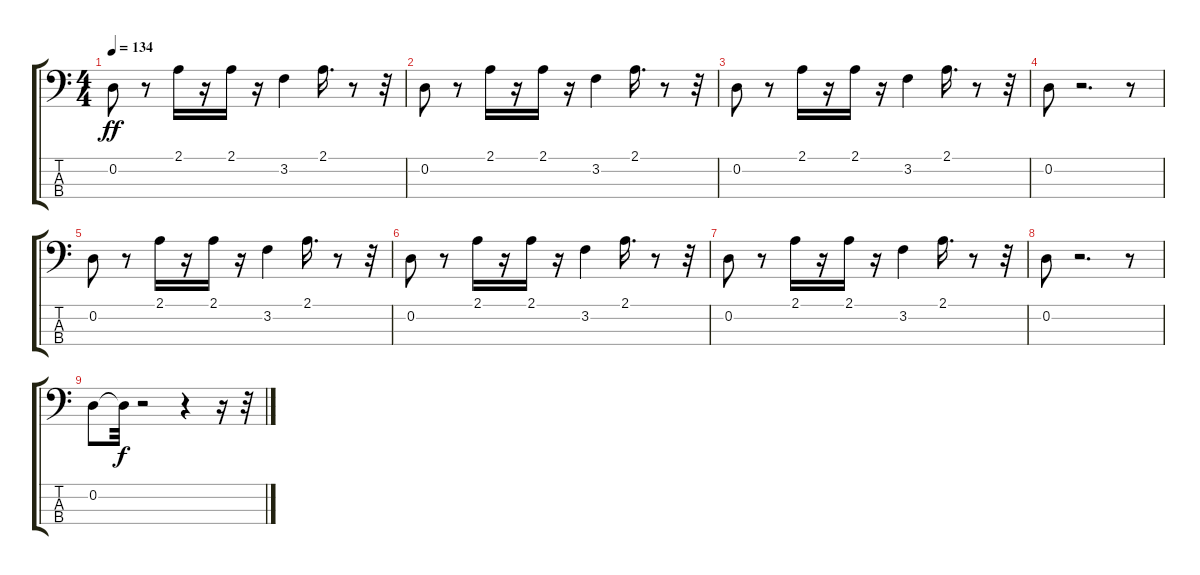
\track "" {instrument synthbass2}
\staff {score tabs}
\tuning (G2 D2 A1 E1) {hide}
\ts (4 4)
\tempo 134
\clef f4
\ks c
0.2.8{dy ff} r.8 2.1.16 r.16 2.1.16 r.16 3.2.4 2.1.16{d} r.8 r.32 |
0.2.8 r.8 2.1.16 r.16 2.1.16 r.16 3.2.4 2.1.16{d} r.8 r.32 |
0.2.8 r.8 2.1.16 r.16 2.1.16 r.16 3.2.4 2.1.16{d} r.8 r.32 |
0.2.8 r.2{d} r.8 |
0.2.8 r.8 2.1.16 r.16 2.1.16 r.16 3.2.4 2.1.16{d} r.8 r.32 |
0.2.8 r.8 2.1.16 r.16 2.1.16 r.16 3.2.4 2.1.16{d} r.8 r.32 |
0.2.8 r.8 2.1.16 r.16 2.1.16 r.16 3.2.4 2.1.16{d} r.8 r.32 |
0.2.8 r.2{d} r.8 |
0.2.8 0.2{t}.32{dy f} r.2 r.4 r.16 r.32
